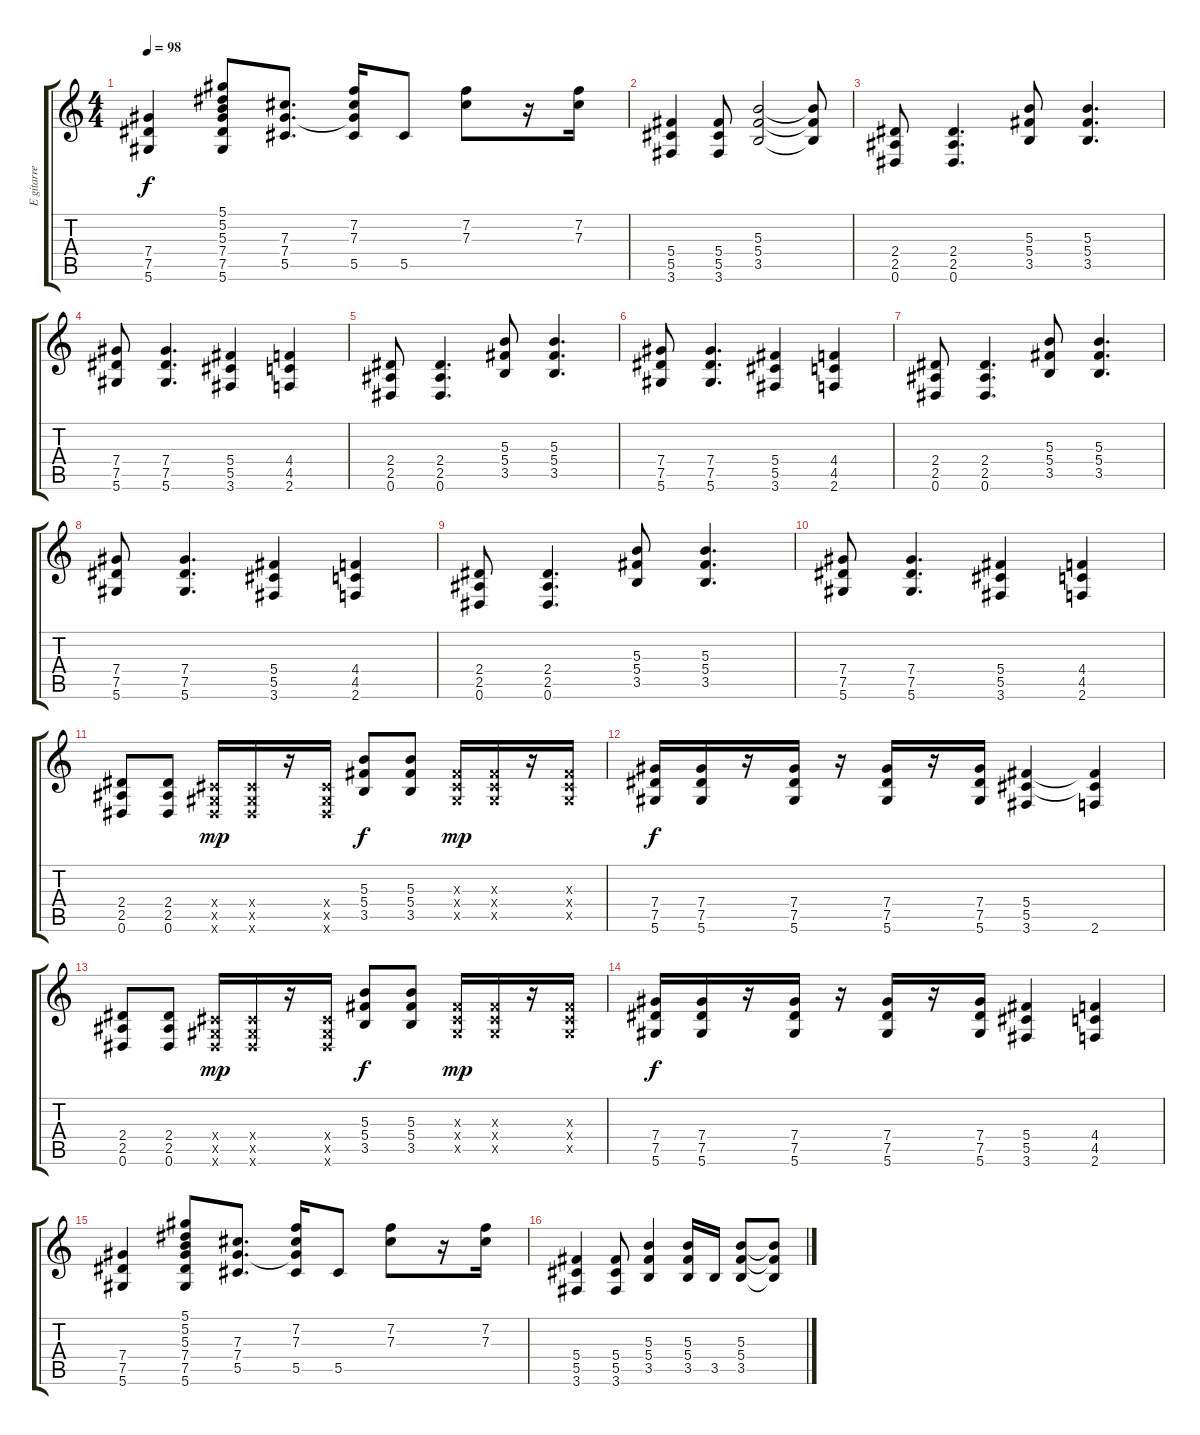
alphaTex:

\track ("E gitarre Rythm 1" "E gitarre ") {instrument overdrivenguitar}
\staff {score tabs}
\tuning (Eb4 Bb3 Gb3 Db3 Ab2 Eb2) {hide}
\ts (4 4)
\tempo 98
\clef g2
\ks c
(7.4 7.5 5.6).4{dy f} (5.1 5.2 5.3 7.4 7.5 5.6).8 (7.3 7.4 5.5).8{d} (7.2 7.3 7.4{t} 5.5).16 5.5.8 (7.2 7.3).8 r.16 (7.2 7.3).16 |
(5.4 5.5 3.6).4 (5.4 5.5 3.6).8 (5.3 5.4 3.5).2 (5.3{t} 5.4{t} 3.5{t}).8 |
(2.4 2.5 0.6).8 (2.4 2.5 0.6).4{d} (5.3 5.4 3.5).8 (5.3 5.4 3.5).4{d} |
(7.4 7.5 5.6).8 (7.4 7.5 5.6).4{d} (5.4 5.5 3.6).4 (4.4 4.5 2.6).4 |
(2.4 2.5 0.6).8 (2.4 2.5 0.6).4{d} (5.3 5.4 3.5).8 (5.3 5.4 3.5).4{d} |
(7.4 7.5 5.6).8 (7.4 7.5 5.6).4{d} (5.4 5.5 3.6).4 (4.4 4.5 2.6).4 |
(2.4 2.5 0.6).8 (2.4 2.5 0.6).4{d} (5.3 5.4 3.5).8 (5.3 5.4 3.5).4{d} |
(7.4 7.5 5.6).8 (7.4 7.5 5.6).4{d} (5.4 5.5 3.6).4 (4.4 4.5 2.6).4 |
(2.4 2.5 0.6).8 (2.4 2.5 0.6).4{d} (5.3 5.4 3.5).8 (5.3 5.4 3.5).4{d} |
(7.4 7.5 5.6).8 (7.4 7.5 5.6).4{d} (5.4 5.5 3.6).4 (4.4 4.5 2.6).4 |
(2.4 2.5 0.6).8 (2.4 2.5 0.6).8 (0.4{x} 0.5{x} 0.6{x}).16{dy mp} (0.4{x} 0.5{x} 0.6{x}).16 r.16 (0.4{x} 0.5{x} 0.6{x}).16 (5.3 5.4 3.5).8{dy f} (5.3 5.4 3.5).8 (0.3{x} 0.4{x} 0.5{x}).16{dy mp} (0.3{x} 0.4{x} 0.5{x}).16 r.16 (0.3{x} 0.4{x} 0.5{x}).16 |
(7.4 7.5 5.6).16{dy f} (7.4 7.5 5.6).16 r.16 (7.4 7.5 5.6).16 r.16 (7.4 7.5 5.6).16 r.16 (7.4 7.5 5.6).16 (5.4 5.5 3.6).4 (5.4{t} 5.5{t} 2.6).4 |
(2.4 2.5 0.6).8 (2.4 2.5 0.6).8 (0.4{x} 0.5{x} 0.6{x}).16{dy mp} (0.4{x} 0.5{x} 0.6{x}).16 r.16 (0.4{x} 0.5{x} 0.6{x}).16 (5.3 5.4 3.5).8{dy f} (5.3 5.4 3.5).8 (0.3{x} 0.4{x} 0.5{x}).16{dy mp} (0.3{x} 0.4{x} 0.5{x}).16 r.16 (0.3{x} 0.4{x} 0.5{x}).16 |
(7.4 7.5 5.6).16{dy f} (7.4 7.5 5.6).16 r.16 (7.4 7.5 5.6).16 r.16 (7.4 7.5 5.6).16 r.16 (7.4 7.5 5.6).16 (5.4 5.5 3.6).4 (4.4 4.5 2.6).4 |
(7.4 7.5 5.6).4 (5.1 5.2 5.3 7.4 7.5 5.6).8 (7.3 7.4 5.5).8{d} (7.2 7.3 7.4{t} 5.5).16 5.5.8 (7.2 7.3).8 r.16 (7.2 7.3).16 |
(5.4 5.5 3.6).4 (5.4 5.5 3.6).8 (5.3 5.4 3.5).4 (5.3 5.4 3.5).16 3.5.16 (5.3 5.4 3.5).8 (5.3{t} 5.4{t} 3.5{t}).8
